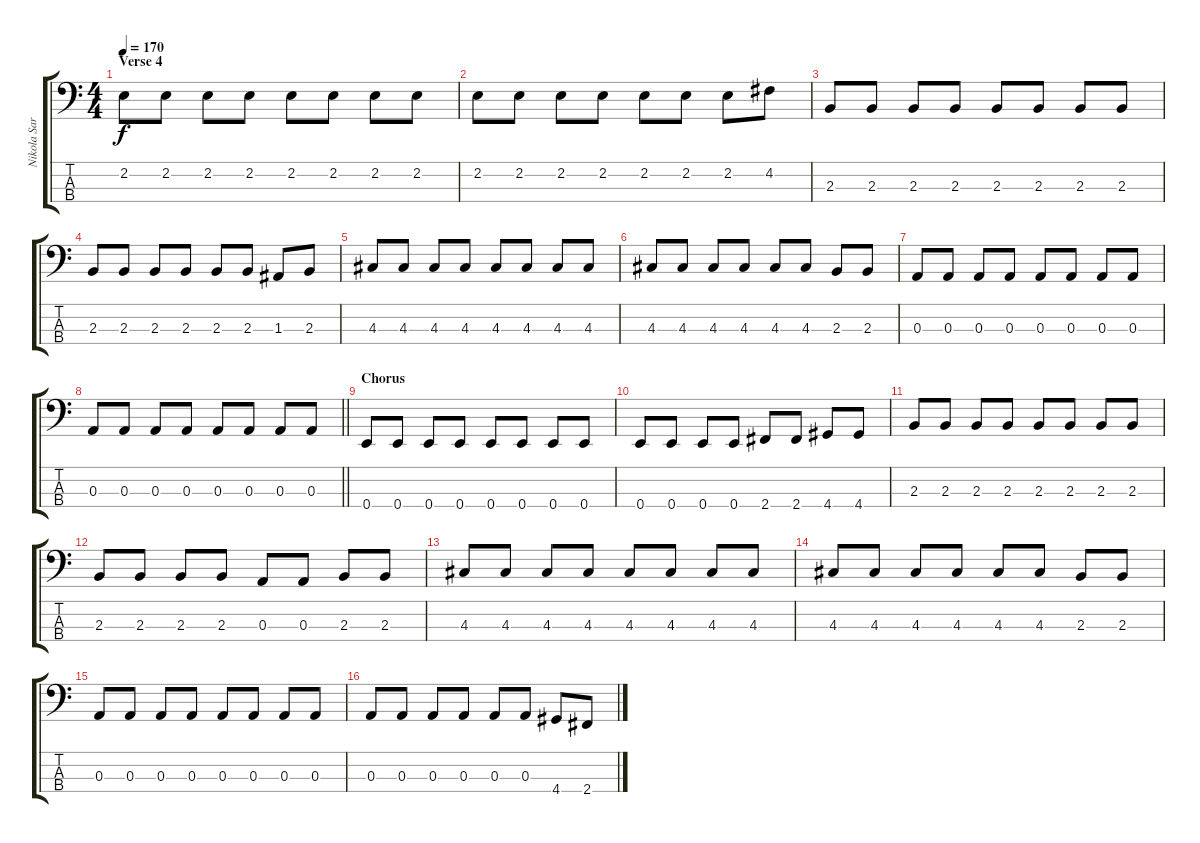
\track ("Nikola Sarcevic - Bass" "Nikola Sar") {instrument electricbassfinger}
\staff {score tabs}
\tuning (G2 D2 A1 E1) {hide}
\ts (4 4)
\section ("" "Verse 4")
\tempo 170
\clef f4
\ks c
2.2.8{dy f} 2.2.8 2.2.8 2.2.8 2.2.8 2.2.8 2.2.8 2.2.8 |
2.2.8 2.2.8 2.2.8 2.2.8 2.2.8 2.2.8 2.2.8 4.2.8 |
2.3.8 2.3.8 2.3.8 2.3.8 2.3.8 2.3.8 2.3.8 2.3.8 |
2.3.8 2.3.8 2.3.8 2.3.8 2.3.8 2.3.8 1.3.8 2.3.8 |
4.3.8 4.3.8 4.3.8 4.3.8 4.3.8 4.3.8 4.3.8 4.3.8 |
4.3.8 4.3.8 4.3.8 4.3.8 4.3.8 4.3.8 2.3.8 2.3.8 |
0.3.8 0.3.8 0.3.8 0.3.8 0.3.8 0.3.8 0.3.8 0.3.8 |
\barLineRight lightlight
0.3.8 0.3.8 0.3.8 0.3.8 0.3.8 0.3.8 0.3.8 0.3.8 |
\section ("" "Chorus")
0.4.8 0.4.8 0.4.8 0.4.8 0.4.8 0.4.8 0.4.8 0.4.8 |
0.4.8 0.4.8 0.4.8 0.4.8 2.4.8 2.4.8 4.4.8 4.4.8 |
2.3.8 2.3.8 2.3.8 2.3.8 2.3.8 2.3.8 2.3.8 2.3.8 |
2.3.8 2.3.8 2.3.8 2.3.8 0.3.8 0.3.8 2.3.8 2.3.8 |
4.3.8 4.3.8 4.3.8 4.3.8 4.3.8 4.3.8 4.3.8 4.3.8 |
4.3.8 4.3.8 4.3.8 4.3.8 4.3.8 4.3.8 2.3.8 2.3.8 |
0.3.8 0.3.8 0.3.8 0.3.8 0.3.8 0.3.8 0.3.8 0.3.8 |
0.3.8 0.3.8 0.3.8 0.3.8 0.3.8 0.3.8 4.4.8 2.4.8
